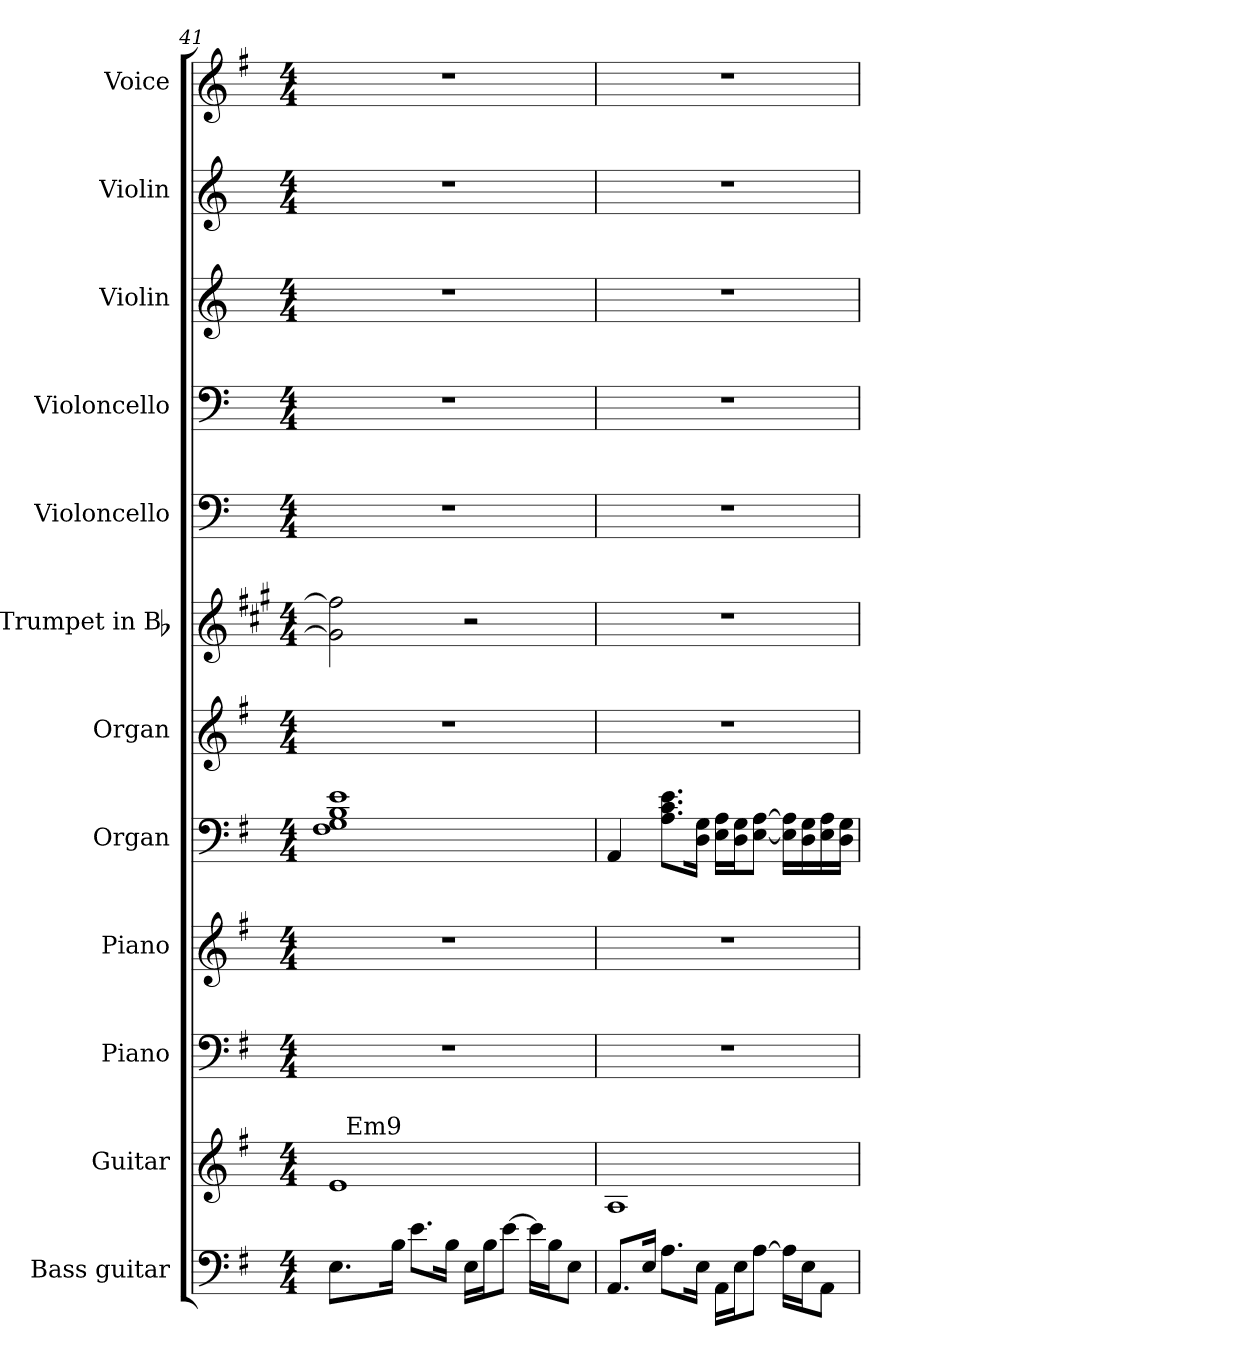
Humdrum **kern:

**kern	**kern	**kern	**kern	**kern	**kern	**kern	**kern	**kern	**kern	**kern	**kern
*part12	*part11	*part10	*part9	*part8	*part7	*part6	*part5	*part4	*part3	*part2	*part1
*staff12	*staff11	*staff10	*staff9	*staff8	*staff7	*staff6	*staff5	*staff4	*staff3	*staff2	*staff1
*I"Bass guitar	*I"Guitar	*I"Piano	*I"Piano	*I"Organ	*I"Organ	*I"Trumpet in Bb	*I"Violoncello	*I"Violoncello	*I"Violin	*I"Violin	*I"Voice
*I'Bass	*I'Guit.	*I'Pno	*I'Pno	*I'Org.	*I'Org.	*I'Tpt	*I'Vc.	*I'Vc.	*I'Vln	*I'Vln	*I'Voice
!!LO:PB:g=z
*clefF4	*clefG2	*clefF4	*clefG2	*clefF4	*clefG2	*clefG2	*clefF4	*clefF4	*clefG2	*clefG2	*clefG2
*ITrd7c12	*ITrd7c12	*	*	*	*	*ITrd1c2	*	*	*	*	*
*k[f#]	*k[f#]	*k[f#]	*k[f#]	*k[f#]	*k[f#]	*k[f#]	*k[]	*k[]	*k[]	*k[]	*k[f#]
*G:	*G:	*G:	*G:	*G:	*G:	*G:	*C:	*C:	*C:	*C:	*G:
*M4/4	*M4/4	*M4/4	*M4/4	*M4/4	*M4/4	*M4/4	*M4/4	*M4/4	*M4/4	*M4/4	*M4/4
=41	=41	=41	=41	=41	=41	=41	=41	=41	=41	=41	=41
!	!LO:TX:a:t=Guitar Solo ad lib	!	!	!	!	!	!	!	!	!	!
*	*^	*	*	*	*	*	*	*	*	*	*
8.EEi\L	1Ei	16ryy	1r	1r	1F#i 1Gi 1Bi 1ei	1r	2f#i\] 2eei]	1r	1r	1r	1r	1r
.	.	32ryy	.	.	.	.	.	.	.	.	.	.
.	.	64ryy	.	.	.	.	.	.	.	.	.	.
.	.	128...ryy	.	.	.	.	.	.	.	.	.	.
!	!	!LO:TX:a:cj:t=Em9	!	!	!	!	!	!	!	!	!	!
.	.	2ryy	.	.	.	.	.	.	.	.	.	.
16BBi\Jk	.	.	.	.	.	.	.	.	.	.	.	.
8.Ei\L	.	.	.	.	.	.	.	.	.	.	.	.
16BBi\Jk	.	.	.	.	.	.	.	.	.	.	.	.
16EEi\LL	.	.	.	.	.	.	2r	.	.	.	.	.
16BBi\J	.	.	.	.	.	.	.	.	.	.	.	.
.	.	4ryy	.	.	.	.	.	.	.	.	.	.
[8Ei\J	.	.	.	.	.	.	.	.	.	.	.	.
16Ei\LL]	.	.	.	.	.	.	.	.	.	.	.	.
16BBi\J	.	.	.	.	.	.	.	.	.	.	.	.
.	.	8ryy	.	.	.	.	.	.	.	.	.	.
8EEi\J	.	.	.	.	.	.	.	.	.	.	.	.
.	.	1024ryy	.	.	.	.	.	.	.	.	.	.
=42	=42	=42	=42	=42	=42	=42	=42	=42	=42	=42	=42	=42
!	!LO:TX:a:cj:t=Am(add2)	!	!	!	!	!	!	!	!	!	!	!
*	*v	*v	*	*	*	*	*	*	*	*	*	*
8.AAAi/L	1AAi	1r	1r	4AAi/	1r	1r	1r	1r	1r	1r	1r
16EEi/Jk	.	.	.	.	.	.	.	.	.	.	.
8.AAi\L	.	.	.	8.Ai\ 8.ci 8.eiL	.	.	.	.	.	.	.
16EEi\Jk	.	.	.	16Di\ 16GiJk	.	.	.	.	.	.	.
16AAAi\LL	.	.	.	16Ei\ 16AiLL	.	.	.	.	.	.	.
16EEi\J	.	.	.	16Di\ 16GiJ	.	.	.	.	.	.	.
[8AAi\J	.	.	.	[8Ei\ [8AiJ	.	.	.	.	.	.	.
16AAi\LL]	.	.	.	16Ei\] 16Ai]LL	.	.	.	.	.	.	.
16EEi\J	.	.	.	16Di\ 16Gi	.	.	.	.	.	.	.
8AAAi\J	.	.	.	16Ei\ 16Ai	.	.	.	.	.	.	.
.	.	.	.	16Di\ 16GiJJ	.	.	.	.	.	.	.
=	=	=	=	=	=	=	=	=	=	=	=
*-	*-	*-	*-	*-	*-	*-	*-	*-	*-	*-	*-
